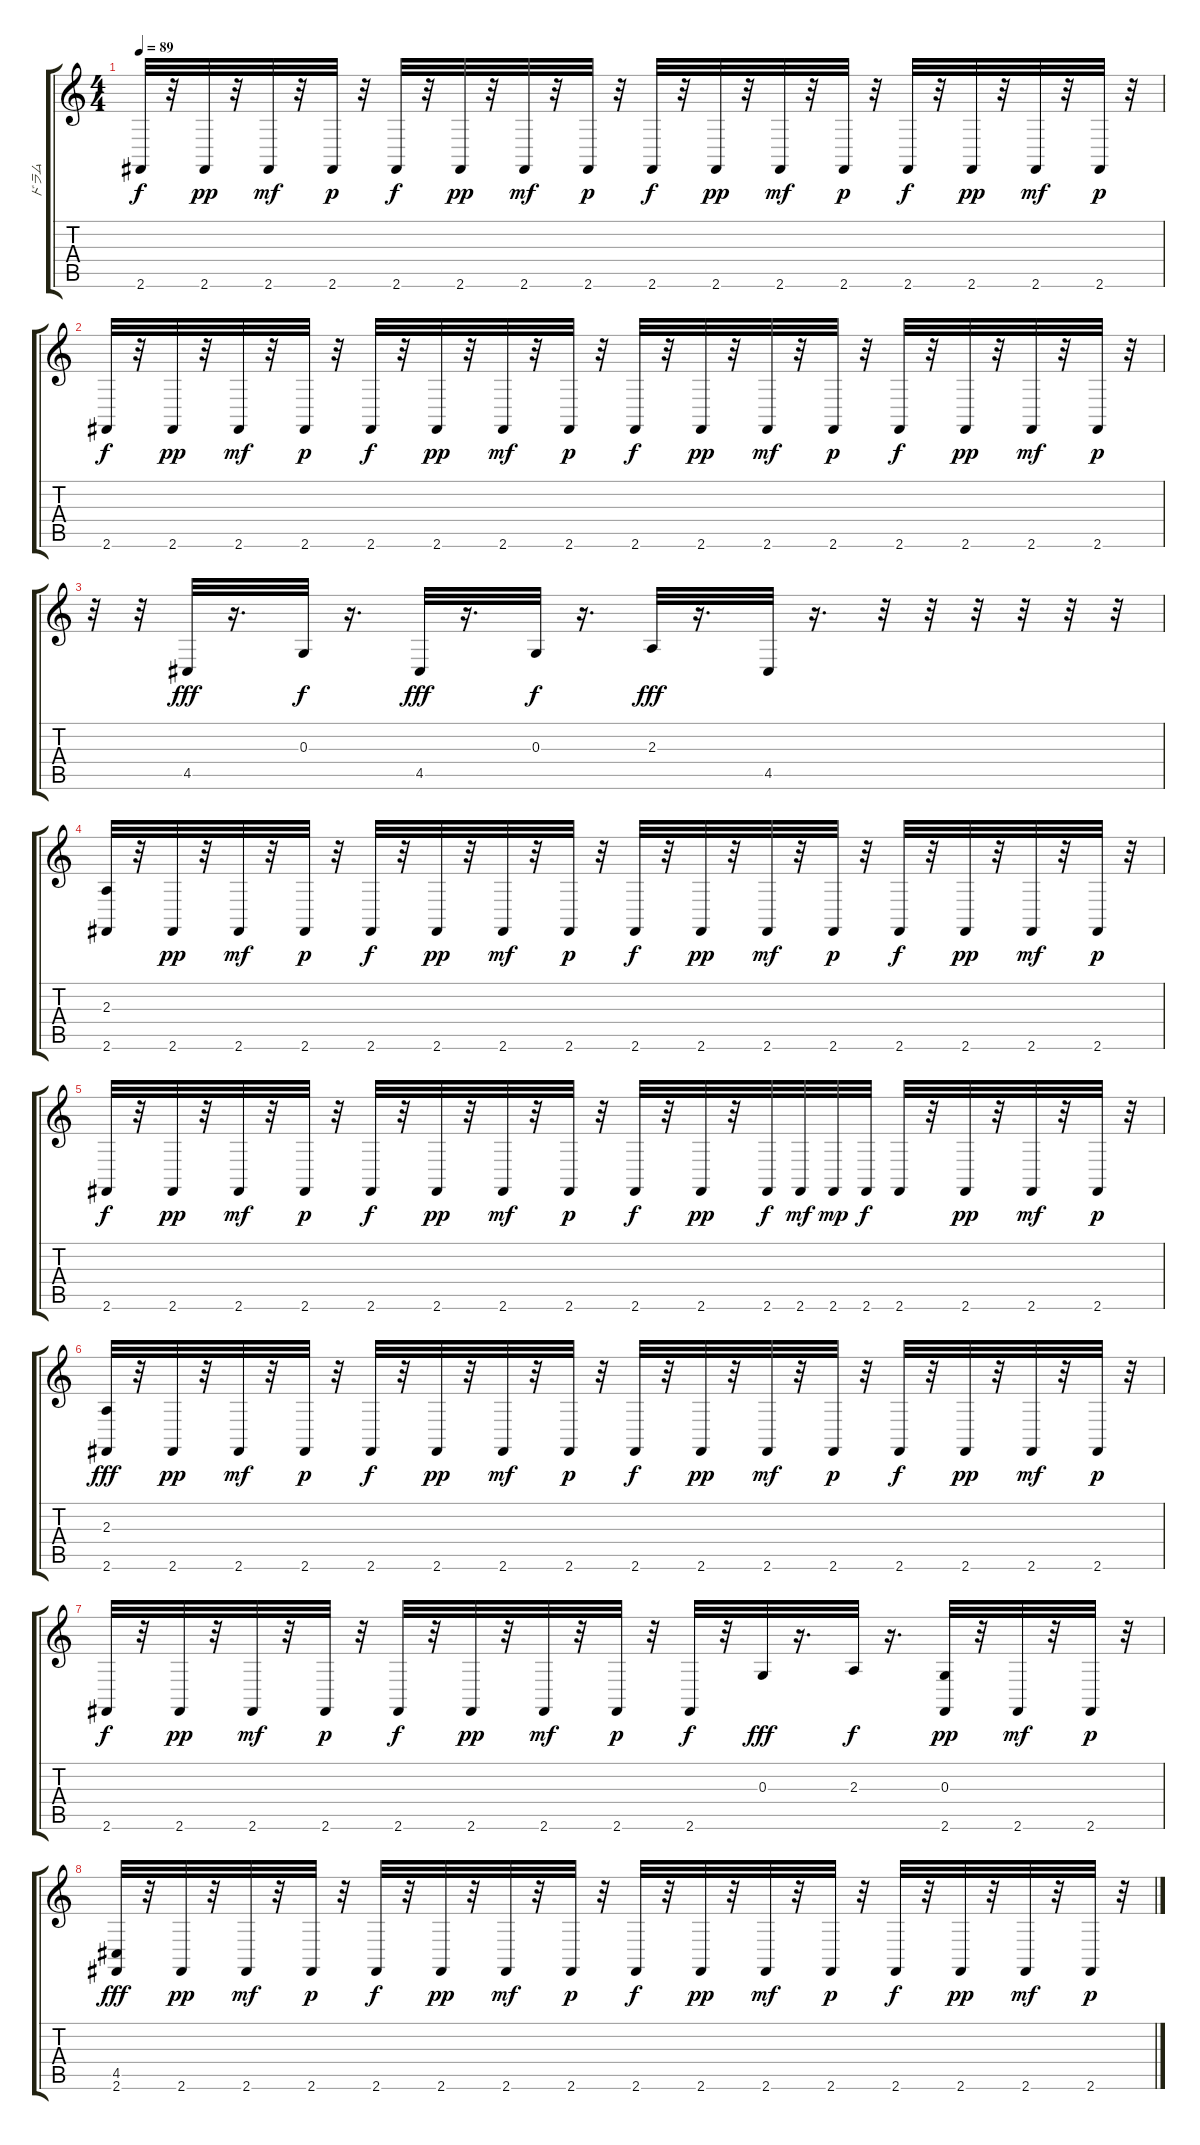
\track ("ドラム" "ドラム") {instrument drawbarorgan}
\staff {score tabs}
\tuning (E4 B3 G3 D3 A2 E2) {hide}
\ts (4 4)
\tempo 89
\clef g2
\ks c
2.6.32{dy f} r.32 2.6.32{dy pp} r.32 2.6.32{dy mf} r.32 2.6.32{dy p} r.32 2.6.32{dy f} r.32 2.6.32{dy pp} r.32 2.6.32{dy mf} r.32 2.6.32{dy p} r.32 2.6.32{dy f} r.32 2.6.32{dy pp} r.32 2.6.32{dy mf} r.32 2.6.32{dy p} r.32 2.6.32{dy f} r.32 2.6.32{dy pp} r.32 2.6.32{dy mf} r.32 2.6.32{dy p} r.32 |
2.6.32{dy f} r.32 2.6.32{dy pp} r.32 2.6.32{dy mf} r.32 2.6.32{dy p} r.32 2.6.32{dy f} r.32 2.6.32{dy pp} r.32 2.6.32{dy mf} r.32 2.6.32{dy p} r.32 2.6.32{dy f} r.32 2.6.32{dy pp} r.32 2.6.32{dy mf} r.32 2.6.32{dy p} r.32 2.6.32{dy f} r.32 2.6.32{dy pp} r.32 2.6.32{dy mf} r.32 2.6.32{dy p} r.32 |
r.32 r.32 4.5.32{dy fff} r.16{d} 0.3.32{dy f} r.16{d} 4.5.32{dy fff} r.16{d} 0.3.32{dy f} r.16{d} 2.3.32{dy fff} r.16{d} 4.5.32 r.16{d} r.32 r.32 r.32 r.32 r.32 r.32 |
(2.3 2.6).32 r.32 2.6.32{dy pp} r.32 2.6.32{dy mf} r.32 2.6.32{dy p} r.32 2.6.32{dy f} r.32 2.6.32{dy pp} r.32 2.6.32{dy mf} r.32 2.6.32{dy p} r.32 2.6.32{dy f} r.32 2.6.32{dy pp} r.32 2.6.32{dy mf} r.32 2.6.32{dy p} r.32 2.6.32{dy f} r.32 2.6.32{dy pp} r.32 2.6.32{dy mf} r.32 2.6.32{dy p} r.32 |
2.6.32{dy f} r.32 2.6.32{dy pp} r.32 2.6.32{dy mf} r.32 2.6.32{dy p} r.32 2.6.32{dy f} r.32 2.6.32{dy pp} r.32 2.6.32{dy mf} r.32 2.6.32{dy p} r.32 2.6.32{dy f} r.32 2.6.32{dy pp} r.32 2.6.32{dy f} 2.6.32{dy mf} 2.6.32{dy mp} 2.6.32{dy f} 2.6.32 r.32 2.6.32{dy pp} r.32 2.6.32{dy mf} r.32 2.6.32{dy p} r.32 |
(2.3 2.6).32{dy fff} r.32 2.6.32{dy pp} r.32 2.6.32{dy mf} r.32 2.6.32{dy p} r.32 2.6.32{dy f} r.32 2.6.32{dy pp} r.32 2.6.32{dy mf} r.32 2.6.32{dy p} r.32 2.6.32{dy f} r.32 2.6.32{dy pp} r.32 2.6.32{dy mf} r.32 2.6.32{dy p} r.32 2.6.32{dy f} r.32 2.6.32{dy pp} r.32 2.6.32{dy mf} r.32 2.6.32{dy p} r.32 |
2.6.32{dy f} r.32 2.6.32{dy pp} r.32 2.6.32{dy mf} r.32 2.6.32{dy p} r.32 2.6.32{dy f} r.32 2.6.32{dy pp} r.32 2.6.32{dy mf} r.32 2.6.32{dy p} r.32 2.6.32{dy f} r.32 0.3.32{dy fff} r.16{d} 2.3.32{dy f} r.16{d} (0.3 2.6).32{dy pp} r.32 2.6.32{dy mf} r.32 2.6.32{dy p} r.32 |
(4.5 2.6).32{dy fff} r.32 2.6.32{dy pp} r.32 2.6.32{dy mf} r.32 2.6.32{dy p} r.32 2.6.32{dy f} r.32 2.6.32{dy pp} r.32 2.6.32{dy mf} r.32 2.6.32{dy p} r.32 2.6.32{dy f} r.32 2.6.32{dy pp} r.32 2.6.32{dy mf} r.32 2.6.32{dy p} r.32 2.6.32{dy f} r.32 2.6.32{dy pp} r.32 2.6.32{dy mf} r.32 2.6.32{dy p} r.32
